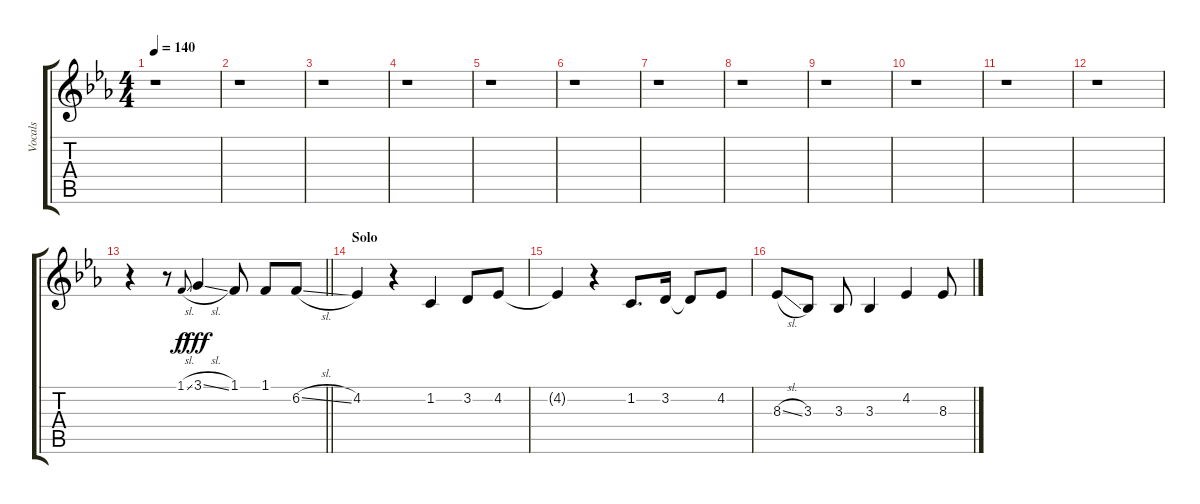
\track ("Vocals" "Vocals") {instrument voiceoohs}
\staff {score tabs}
\tuning (E4 B3 G3 D3 A2 E2) {hide}
\ts (4 4)
\tempo 140
\clef g2
\ks eb
r.1{dy f} |
r.1 |
r.1 |
r.1 |
r.1 |
r.1 |
r.1 |
r.1 |
r.1 |
r.1 |
r.1 |
r.1 |
\barLineRight lightlight
r.4 r.8 1.1{sl}.8{gr onbeat} 3.1{sl}.4{dy fff} 1.1.8 1.1.8 6.2{sl}.8 |
\section ("" "Solo")
4.2.4 r.4 1.2.4 3.2.8 4.2.8 |
4.2{t}.4 r.4 1.2.8{d} 3.2.16 3.2{t}.8 4.2.8 |
8.3{sl}.8 3.3.8 3.3.8 3.3.4 4.2.4 8.3{sl}.8
